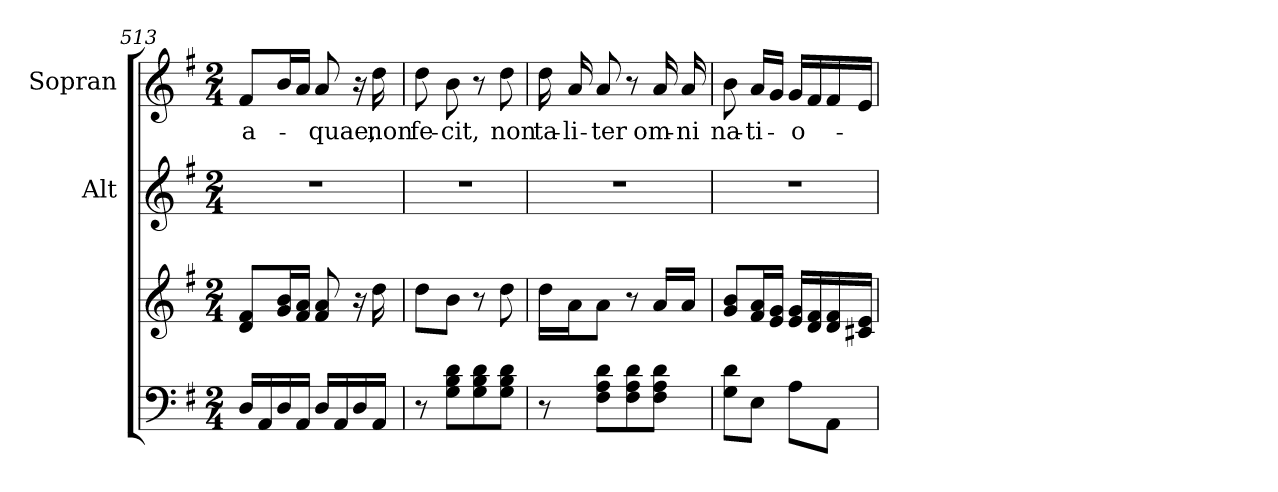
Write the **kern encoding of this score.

**kern	**kern	**kern	**kern	**text
*part3	*part3	*part2	*part1	*part1
*staff4	*staff3	*staff2	*staff1	*staff1
*	*	*I"Alt	*I"Sopran	*
*	*	*I'A.	*I'S.	*
*clefF4	*clefG2	*clefG2	*clefG2	*
*k[f#]	*k[f#]	*k[f#]	*k[f#]	*
*G:	*G:	*G:	*G:	*
*M2/4	*M2/4	*M2/4	*M2/4	*
=513	=513	=513	=513	=513
!	!	!	!	!LO:LY:b
16D/LL	8d/ 8f#/L	2r	8f#/L	a-
16AA/	.	.	.	.
16D/	16g/ 16b/L	.	16b/L	.
16AA/JJ	16f#/ 16a/JJ	.	16a/JJ	.
!	!	!	!	!LO:LY:b
16D/LL	8f#/ 8a/	.	8a/	-quae,
16AA/	.	.	.	.
16D/	16r	.	16r	.
!	!	!	!	!LO:LY:b
16AA/JJ	16dd\	.	16dd\	non
=514	=514	=514	=514	=514
!	!	!	!	!LO:LY:b
8r	8dd\L	2r	8dd\	fe-
!	!	!	!	!LO:LY:b
8G\ 8B\ 8d\L	8b\J	.	8b\	-cit,
8G\ 8B\ 8d\	8r	.	8r	.
!	!	!	!	!LO:LY:b
8G\ 8B\ 8d\J	8dd\	.	8dd\	non
!!LO:PB:g=z
=515	=515	=515	=515	=515
!	!	!	!	!LO:LY:b
8r	16dd\LL	2r	16dd\	ta-
!	!	!	!	!LO:LY:b
.	16a\J	.	16a/	-li-
!	!	!	!	!LO:LY:b
8F#\ 8A\ 8d\L	8a\J	.	8a/	-ter
8F#\ 8A\ 8d\	8r	.	8r	.
!	!	!	!	!LO:LY:b
8F#\ 8A\ 8d\J	16a/LL	.	16a/	om-
!	!	!	!	!LO:LY:b
.	16a/JJ	.	16a/	-ni
=516	=516	=516	=516	=516
!	!	!	!	!LO:LY:b
8G\ 8d\L	8g/ 8b/L	2r	8b\	na-
!	!	!	!	!LO:LY:b
8E\J	16f#/ 16a/L	.	16a/LL	-ti-
.	16e/ 16g/JJ	.	16g/JJ	.
!	!	!	!	!LO:LY:b
8A\L	16e/ 16g/LL	.	16g/LL	-o-
.	16d/ 16f#/	.	16f#/	.
8AA\J	16d/ 16f#/	.	16f#/	.
.	16c#X/ 16e/JJ	.	16e/JJ	.
=	=	=	=	=
*-	*-	*-	*-	*-
